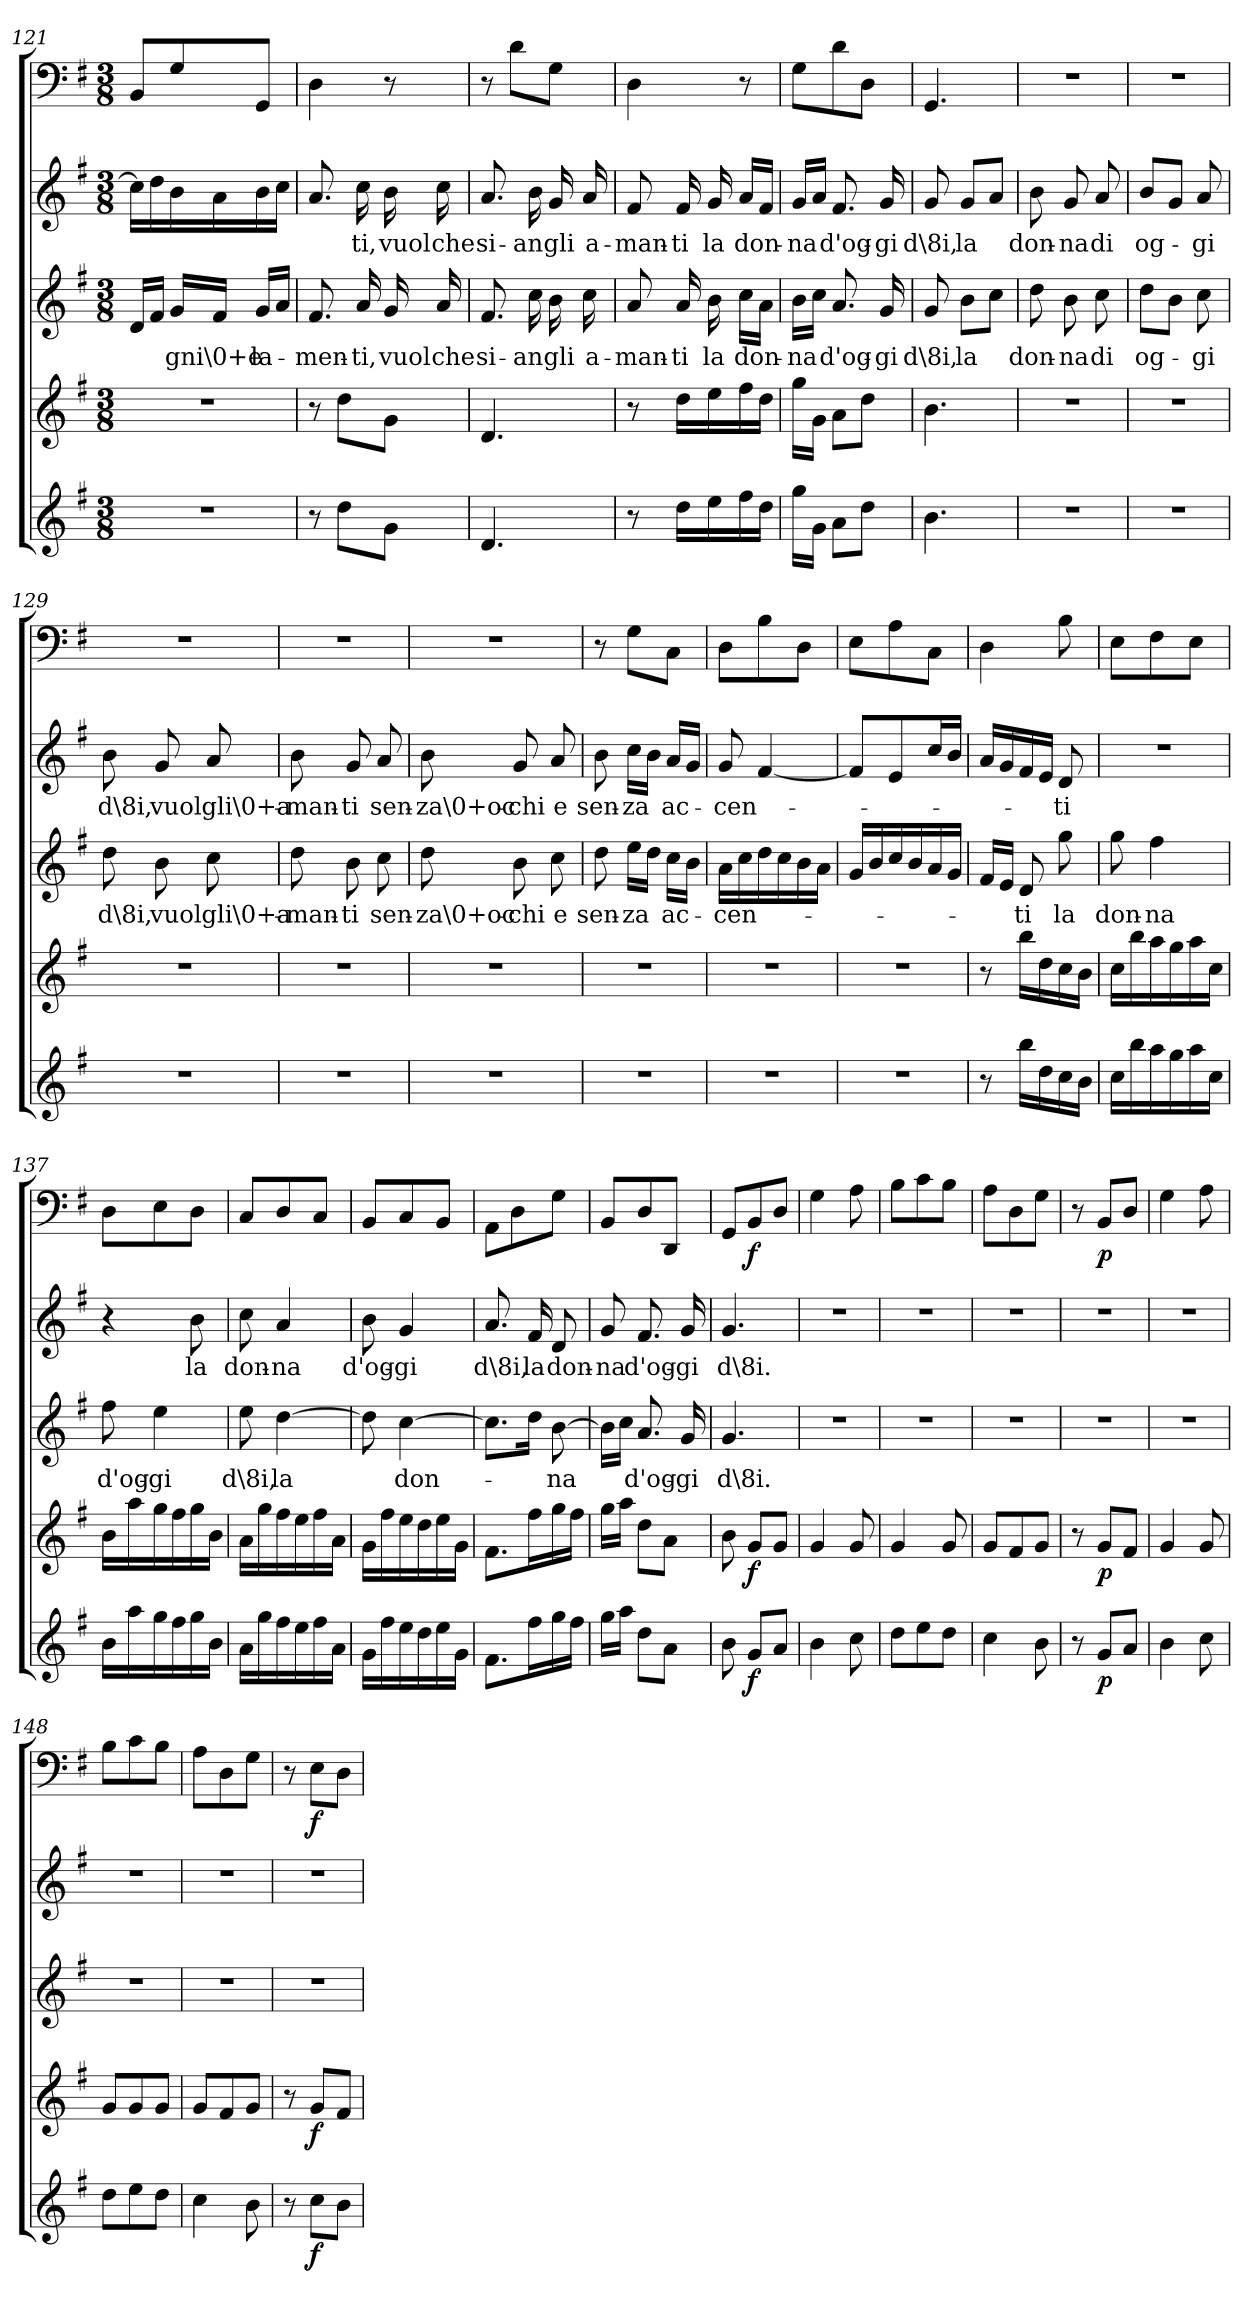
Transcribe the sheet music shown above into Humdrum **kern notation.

**kern	**dynam	**kern	**dynam	**kern	**text	**kern	**text	**kern	**dynam
*part5	*part5	*part4	*part4	*part3	*part3	*part2	*part2	*part1	*part1
*staff5	*staff5	*staff4	*staff4	*staff3	*staff3	*staff2	*staff2	*staff1	*staff1
*clefG2	*	*clefG2	*	*clefG2	*	*clefG2	*	*clefF4	*
*k[f#]	*	*k[f#]	*	*k[f#]	*	*k[f#]	*	*k[f#]	*
*G:	*	*G:	*	*G:	*	*G:	*	*G:	*
*M3/8	*	*M3/8	*	*M3/8	*	*M3/8	*	*M3/8	*
=121	=121	=121	=121	=121	=121	=121	=121	=121	=121
4.r	.	4.r	.	16d/LL	.	16cc\LL]	.	8BB/L	.
.	.	.	.	16f#/JJ	.	16dd\	.	.	.
.	.	.	.	16g/LL	-gni\0+e	16b\	.	8G/	.
.	.	.	.	16f#/JJ	.	16a\	.	.	.
.	.	.	.	16g/LL	la-	16b\	.	8GG/J	.
.	.	.	.	16a/JJ	.	16cc\JJ	.	.	.
=122	=122	=122	=122	=122	=122	=122	=122	=122	=122
8r	.	8r	.	8.f#/	-men-	8.a/	.	4D\	.
8dd\L	.	8dd\L	.	.	.	.	.	.	.
.	.	.	.	16a/	-ti,	16cc\	-ti,	.	.
8g\J	.	8g\J	.	16g/	vuol	16b\	vuol	8r	.
.	.	.	.	16a/	che	16cc\	che	.	.
=123	=123	=123	=123	=123	=123	=123	=123	=123	=123
4.d/	.	4.d/	.	8.f#/	si-	8.a/	si-	8r	.
.	.	.	.	.	.	.	.	8d\L	.
.	.	.	.	16cc\	-an	16b\	-an	.	.
.	.	.	.	16b\	gli	16g/	gli	8G\J	.
.	.	.	.	16cc\	a-	16a/	a-	.	.
=124	=124	=124	=124	=124	=124	=124	=124	=124	=124
8r	.	8r	.	8a/	-man-	8f#/	-man-	4D\	.
16dd\LL	.	16dd\LL	.	16a/	-ti	16f#/	-ti	.	.
16ee\	.	16ee\	.	16b\	la	16g/	la	.	.
16ff#\	.	16ff#\	.	16cc\LL	don-	16a/LL	don-	8r	.
16dd\JJ	.	16dd\JJ	.	16a\JJ	.	16f#/JJ	.	.	.
=125	=125	=125	=125	=125	=125	=125	=125	=125	=125
16gg\LL	.	16gg\LL	.	16b\LL	-na	16g/LL	-na	8G\L	.
16g\JJ	.	16g\JJ	.	16cc\JJ	.	16a/JJ	.	.	.
8a\L	.	8a\L	.	8.a/	d'og-	8.f#/	d'og-	8d\	.
8dd\J	.	8dd\J	.	.	.	.	.	8D\J	.
.	.	.	.	16g/	-gi	16g/	-gi	.	.
=126	=126	=126	=126	=126	=126	=126	=126	=126	=126
4.b\	.	4.b\	.	8g/	d\8i,	8g/	d\8i,	4.GG/	.
.	.	.	.	8b\L	la	8g/L	la	.	.
.	.	.	.	8cc\J	.	8a/J	.	.	.
=127	=127	=127	=127	=127	=127	=127	=127	=127	=127
4.r	.	4.r	.	8dd\	don-	8b\	don-	4.r	.
.	.	.	.	8b\	-na	8g/	-na	.	.
.	.	.	.	8cc\	di	8a/	di	.	.
=128	=128	=128	=128	=128	=128	=128	=128	=128	=128
4.r	.	4.r	.	8dd\L	og-	8b/L	og-	4.r	.
.	.	.	.	8b\J	.	8g/J	.	.	.
.	.	.	.	8cc\	-gi	8a/	-gi	.	.
=129	=129	=129	=129	=129	=129	=129	=129	=129	=129
4.r	.	4.r	.	8dd\	d\8i,	8b\	d\8i,	4.r	.
.	.	.	.	8b\	vuol	8g/	vuol	.	.
.	.	.	.	8cc\	gli\0+a-	8a/	gli\0+a-	.	.
=130	=130	=130	=130	=130	=130	=130	=130	=130	=130
4.r	.	4.r	.	8dd\	-man-	8b\	-man-	4.r	.
.	.	.	.	8b\	-ti	8g/	-ti	.	.
.	.	.	.	8cc\	sen-	8a/	sen-	.	.
=131	=131	=131	=131	=131	=131	=131	=131	=131	=131
4.r	.	4.r	.	8dd\	-za\0+oc-	8b\	-za\0+oc-	4.r	.
.	.	.	.	8b\	-chi	8g/	-chi	.	.
.	.	.	.	8cc\	e	8a/	e	.	.
=132	=132	=132	=132	=132	=132	=132	=132	=132	=132
4.r	.	4.r	.	8dd\	sen-	8b\	sen-	8r	.
.	.	.	.	16ee\LL	-za	16cc\LL	-za	8G\L	.
.	.	.	.	16dd\JJ	.	16b\JJ	.	.	.
.	.	.	.	16cc\LL	ac-	16a/LL	ac-	8C\J	.
.	.	.	.	16b\JJ	.	16g/JJ	.	.	.
=133	=133	=133	=133	=133	=133	=133	=133	=133	=133
4.r	.	4.r	.	16a\LL	-cen-	8g/	-cen-	8D\L	.
.	.	.	.	16cc\	.	.	.	.	.
.	.	.	.	16dd\	.	[4f#/	.	8B\	.
.	.	.	.	16cc\	.	.	.	.	.
.	.	.	.	16b\	.	.	.	8D\J	.
.	.	.	.	16a\JJ	.	.	.	.	.
=134	=134	=134	=134	=134	=134	=134	=134	=134	=134
4.r	.	4.r	.	16g/LL	.	8f#/L]	.	8E\L	.
.	.	.	.	16b/	.	.	.	.	.
.	.	.	.	16cc/	.	8e/	.	8A\	.
.	.	.	.	16b/	.	.	.	.	.
.	.	.	.	16a/	.	16cc/L	.	8C\J	.
.	.	.	.	16g/JJ	.	16b/JJ	.	.	.
=135	=135	=135	=135	=135	=135	=135	=135	=135	=135
8r	.	8r	.	16f#/LL	.	16a/LL	.	4D\	.
.	.	.	.	16e/JJ	.	16g/	.	.	.
16bb\LL	.	16bb\LL	.	8d/	-ti	16f#/	.	.	.
16dd\	.	16dd\	.	.	.	16e/JJ	.	.	.
16cc\	.	16cc\	.	8gg\	la	8d/	-ti	8B\	.
16b\JJ	.	16b\JJ	.	.	.	.	.	.	.
=136	=136	=136	=136	=136	=136	=136	=136	=136	=136
16cc\LL	.	16cc\LL	.	8gg\	don-	4.r	.	8E\L	.
16bb\	.	16bb\	.	.	.	.	.	.	.
16aa\	.	16aa\	.	4ff#\	-na	.	.	8F#\	.
16gg\	.	16gg\	.	.	.	.	.	.	.
16aa\	.	16aa\	.	.	.	.	.	8E\J	.
16cc\JJ	.	16cc\JJ	.	.	.	.	.	.	.
=137	=137	=137	=137	=137	=137	=137	=137	=137	=137
16b\LL	.	16b\LL	.	8ff#\	d'og-	4r	.	8D\L	.
16aa\	.	16aa\	.	.	.	.	.	.	.
16gg\	.	16gg\	.	4ee\	-gi	.	.	8E\	.
16ff#\	.	16ff#\	.	.	.	.	.	.	.
16gg\	.	16gg\	.	.	.	8b\	la	8D\J	.
16b\JJ	.	16b\JJ	.	.	.	.	.	.	.
=138	=138	=138	=138	=138	=138	=138	=138	=138	=138
16a\LL	.	16a\LL	.	8ee\	d\8i,	8cc\	don-	8C/L	.
16gg\	.	16gg\	.	.	.	.	.	.	.
16ff#\	.	16ff#\	.	[4dd\	la	4a/	-na	8D/	.
16ee\	.	16ee\	.	.	.	.	.	.	.
16ff#\	.	16ff#\	.	.	.	.	.	8C/J	.
16a\JJ	.	16a\JJ	.	.	.	.	.	.	.
=139	=139	=139	=139	=139	=139	=139	=139	=139	=139
16g\LL	.	16g\LL	.	8dd\]	.	8b\	d'og-	8BB/L	.
16ff#\	.	16ff#\	.	.	.	.	.	.	.
16ee\	.	16ee\	.	[4cc\	don-	4g/	-gi	8C/	.
16dd\	.	16dd\	.	.	.	.	.	.	.
16ee\	.	16ee\	.	.	.	.	.	8BB/J	.
16g\JJ	.	16g\JJ	.	.	.	.	.	.	.
=140	=140	=140	=140	=140	=140	=140	=140	=140	=140
8.f#\L	.	8.f#\L	.	8.cc\L]	.	8.a/	d\8i,	8AA\L	.
.	.	.	.	.	.	.	.	8D\	.
16ff#\L	.	16ff#\L	.	16dd\Jk	.	16f#/	la	.	.
16gg\	.	16gg\	.	[8b\	-na	8d/	don-	8G\J	.
16ff#\JJ	.	16ff#\JJ	.	.	.	.	.	.	.
=141	=141	=141	=141	=141	=141	=141	=141	=141	=141
16gg\LL	.	16gg\LL	.	16b\LL]	.	8g/	-na	8BB/L	.
16aa\JJ	.	16aa\JJ	.	16cc\JJ	.	.	.	.	.
8dd\L	.	8dd\L	.	8.a/	d'og-	8.f#/	d'og-	8D/	.
8a\J	.	8a\J	.	.	.	.	.	8DD/J	.
.	.	.	.	16g/	-gi	16g/	-gi	.	.
=142	=142	=142	=142	=142	=142	=142	=142	=142	=142
8b\	.	8b\	.	4.g/	d\8i.	4.g/	d\8i.	8GG/L	.
8g/L	f	8g/L	f	.	.	.	.	8BB/	f
8a/J	.	8g/J	.	.	.	.	.	8D/J	.
=143	=143	=143	=143	=143	=143	=143	=143	=143	=143
4b\	.	4g/	.	4.r	.	4.r	.	4G\	.
8cc\	.	8g/	.	.	.	.	.	8A\	.
=144	=144	=144	=144	=144	=144	=144	=144	=144	=144
8dd\L	.	4g/	.	4.r	.	4.r	.	8B\L	.
8ee\	.	.	.	.	.	.	.	8c\	.
8dd\J	.	8g/	.	.	.	.	.	8B\J	.
=145	=145	=145	=145	=145	=145	=145	=145	=145	=145
4cc\	.	8g/L	.	4.r	.	4.r	.	8A\L	.
.	.	8f#/	.	.	.	.	.	8D\	.
8b\	.	8g/J	.	.	.	.	.	8G\J	.
=146	=146	=146	=146	=146	=146	=146	=146	=146	=146
8r	.	8r	.	4.r	.	4.r	.	8r	.
8g/L	p	8g/L	p	.	.	.	.	8BB/L	p
8a/J	.	8f#/J	.	.	.	.	.	8D/J	.
=147	=147	=147	=147	=147	=147	=147	=147	=147	=147
4b\	.	4g/	.	4.r	.	4.r	.	4G\	.
8cc\	.	8g/	.	.	.	.	.	8A\	.
=148	=148	=148	=148	=148	=148	=148	=148	=148	=148
8dd\L	.	8g/L	.	4.r	.	4.r	.	8B\L	.
8ee\	.	8g/	.	.	.	.	.	8c\	.
8dd\J	.	8g/J	.	.	.	.	.	8B\J	.
=149	=149	=149	=149	=149	=149	=149	=149	=149	=149
4cc\	.	8g/L	.	4.r	.	4.r	.	8A\L	.
.	.	8f#/	.	.	.	.	.	8D\	.
8b\	.	8g/J	.	.	.	.	.	8G\J	.
=150	=150	=150	=150	=150	=150	=150	=150	=150	=150
8r	.	8r	.	4.r	.	4.r	.	8r	.
8cc\L	f	8g/L	f	.	.	.	.	8E\L	f
8b\J	.	8f#/J	.	.	.	.	.	8D\J	.
=	=	=	=	=	=	=	=	=	=
*-	*-	*-	*-	*-	*-	*-	*-	*-	*-
